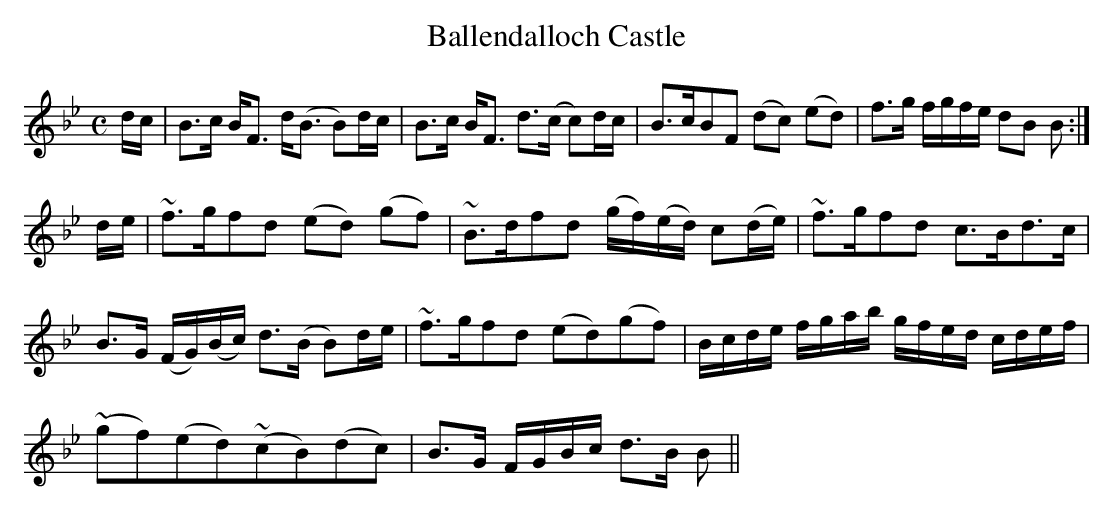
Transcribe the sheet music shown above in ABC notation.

X:1
T:Ballendalloch Castle
M:C
L:1/8
K:Bb
d/c/|B>c B<F d<(B B)d/c/|B>c B<F d>(c c)d/c/|B>cBF (dc) (ed)|f>g f/g/f/e/ dB B:|
d/e/|~f>gfd (ed) (gf)|~B>dfd (g/f/)(e/d/) c(d/e/)|~f>gfd c>Bd>c|
B>G (F/G/)(B/c/) d>(B B)d/e/|~f>gfd (ed)(gf)|B/c/d/e/ f/g/a/b/ g/f/e/d/ c/d/e/f/|
~(gf)(ed)~(cB)(dc)|B>G F/G/B/c/ d>B B||
